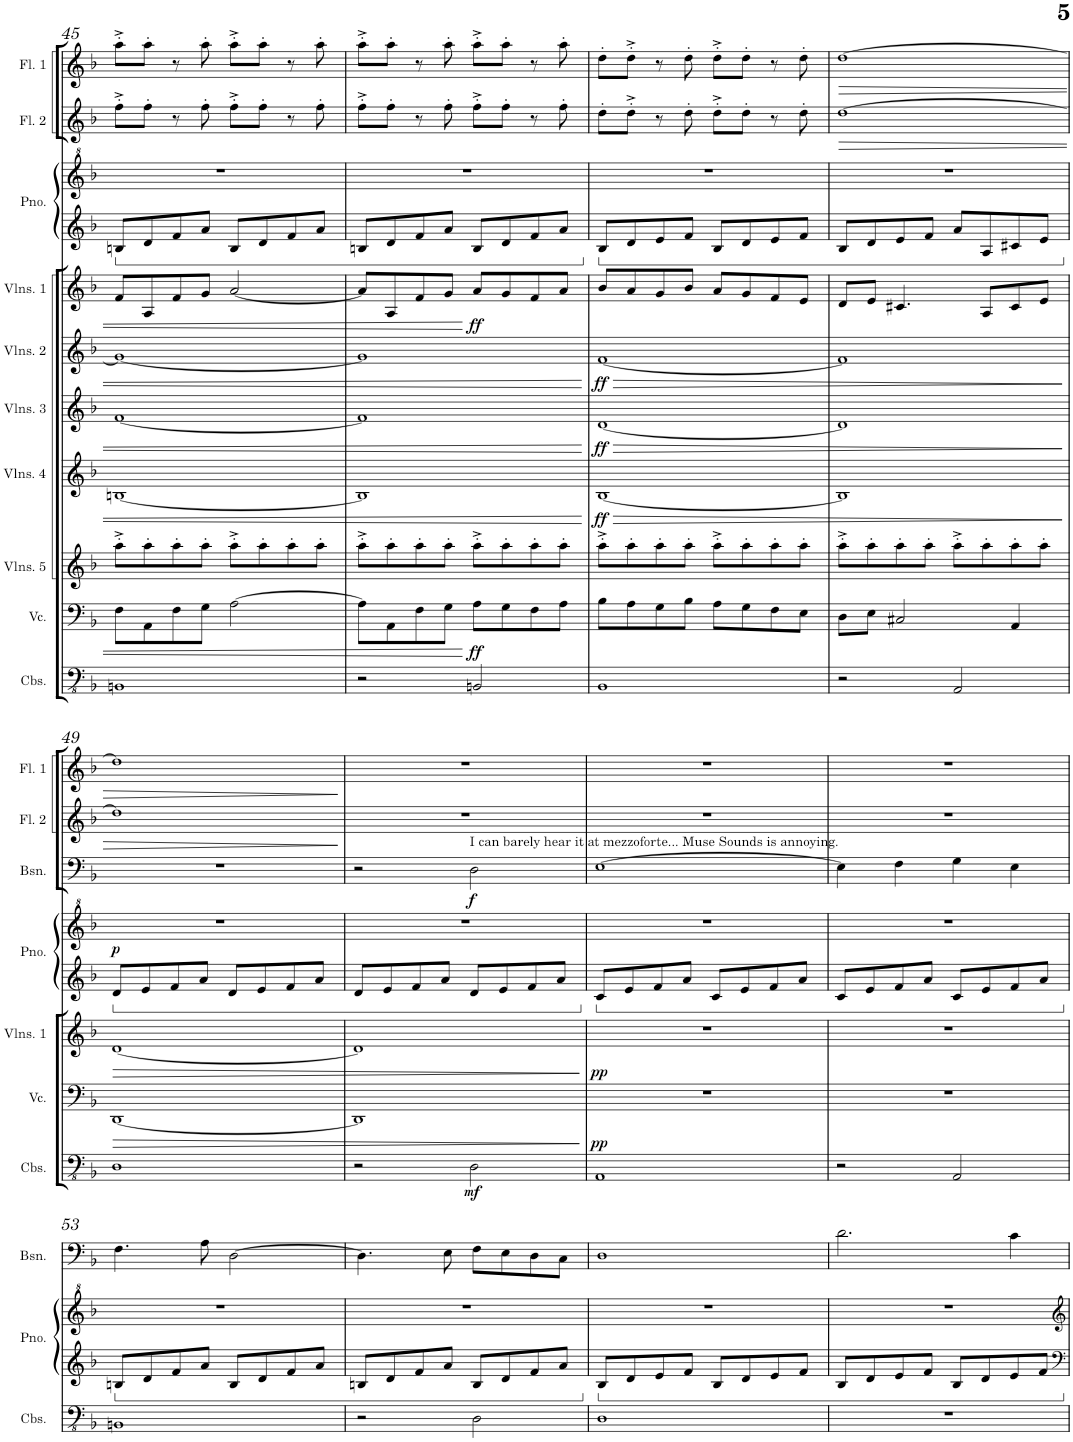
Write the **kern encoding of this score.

**kern	**dynam	**kern	**dynam	**kern	**kern	**dynam	**kern	**dynam	**kern	**dynam	**kern	**dynam	**kern	**kern	**dynam	**kern	**dynam	**kern	**dynam	**kern	**dynam	**kern
*part12	*part12	*part11	*part11	*part10	*part9	*part9	*part8	*part8	*part7	*part7	*part6	*part6	*part5	*part5	*part5	*part4	*part4	*part3	*part3	*part2	*part2	*part1
*staff13	*staff13	*staff12	*staff12	*staff11	*staff10	*staff10	*staff9	*staff9	*staff8	*staff8	*staff7	*staff7	*staff6	*staff5	*staff5/6	*staff4	*staff4	*staff3	*staff3	*staff2	*staff2	*staff1
*I"Contrabasses	*	*I"Violoncello	*	*I"Violins 5	*I"Violins 4	*	*I"Violins 3	*	*I"Violins 2	*	*I"Violins 1	*	*I"Piano	*	*	*I"Bassoon	*	*I"Flute 2	*	*I"Flute 1	*	*I"Piccolo
*I'Cbs.	*	*I'Vc.	*	*I'Vlns. 5	*I'Vlns. 4	*	*I'Vlns. 3	*	*I'Vlns. 2	*	*I'Vlns. 1	*	*I'Pno.	*	*	*I'Bsn.	*	*I'Fl. 2	*	*I'Fl. 1	*	*I'Picc.
!!LO:PB:g=z
*clefFv4	*	*clefF4	*	*clefG2	*clefG2	*	*clefG2	*	*clefG2	*	*clefG2	*	*clefG2	*clefG^2	*	*clefF4	*	*clefG2	*	*clefG2	*	*clefG^2
*	*	*	*	*	*	*	*	*	*	*	*	*	*	*	*	*	*	*	*	*	*	*Trd-7c-12
*k[b-]	*	*k[b-]	*	*k[b-]	*k[b-]	*	*k[b-]	*	*k[b-]	*	*k[b-]	*	*k[b-]	*k[b-]	*	*k[b-]	*	*k[b-]	*	*k[b-]	*	*k[b-]
*M4/4	*	*M4/4	*	*M4/4	*M4/4	*	*M4/4	*	*M4/4	*	*M4/4	*	*M4/4	*M4/4	*	*M4/4	*	*M4/4	*	*M4/4	*	*M4/4
=45	=45	=45	=45	=45	=45	=45	=45	=45	=45	=45	=45	=45	=45	=45	=45	=45	=45	=45	=45	=45	=45	=45
1BBBn	.	8F\L	.	8aa'^\L	[1Bn	.	[1f	.	1g_	.	8f/L	.	8Bn/L	1r	.	1r	.	8ff'^\L	.	8aa'^\L	.	1r
.	.	8AA\	.	8aa'\	.	.	.	.	.	.	8A/	.	8d/	.	.	.	.	8ff'\J	.	8aa'\J	.	.
.	.	8F\	.	8aa'\	.	.	.	.	.	.	8f/	.	8f/	.	.	.	.	8r	.	8r	.	.
.	.	8G\J	.	8aa'\J	.	.	.	.	.	.	8g/J	.	8a/J	.	.	.	.	8ff'\	.	8aa'\	.	.
.	.	[2A\	.	8aa'^\L	.	.	.	.	.	.	[2a/	.	8B/L	.	.	.	.	8ff'^\L	.	8aa'^\L	.	.
.	.	.	.	8aa'\	.	.	.	.	.	.	.	.	8d/	.	.	.	.	8ff'\J	.	8aa'\J	.	.
.	.	.	.	8aa'\	.	.	.	.	.	.	.	.	8f/	.	.	.	.	8r	.	8r	.	.
.	.	.	.	8aa'\J	.	.	.	.	.	.	.	.	8a/J	.	.	.	.	8ff'\	.	8aa'\	.	.
=46	=46	=46	=46	=46	=46	=46	=46	=46	=46	=46	=46	=46	=46	=46	=46	=46	=46	=46	=46	=46	=46	=46
2r	.	8A\L]	.	8aa'^\L	1B]	.	1f]	.	1g]	.	8a/L]	.	8Bn/L	1r	.	1r	.	8ff'^\L	.	8aa'^\L	.	1r
.	.	8AA\	.	8aa'\	.	.	.	.	.	.	8A/	.	8d/	.	.	.	.	8ff'\J	.	8aa'\J	.	.
.	.	8F\	.	8aa'\	.	.	.	.	.	.	8f/	.	8f/	.	.	.	.	8r	.	8r	.	.
.	.	8G\J	.	8aa'\J	.	.	.	.	.	.	8g/J	.	8a/J	.	.	.	.	8ff'\	.	8aa'\	.	.
!	!	!	!LO:DY:b	!	!	!	!	!	!	!	!	!LO:DY:b	!	!	!	!	!	!	!	!	!	!
2BBBn/	.	8A\L	ff	8aa'^\L	.	.	.	.	.	.	8a/L	ff	8B/L	.	.	.	.	8ff'^\L	.	8aa'^\L	.	.
.	.	8G\	.	8aa'\	.	.	.	.	.	.	8g/	.	8d/	.	.	.	.	8ff'\J	.	8aa'\J	.	.
.	.	8F\	.	8aa'\	.	.	.	.	.	.	8f/	.	8f/	.	.	.	.	8r	.	8r	.	.
.	.	8A\J	.	8aa'\J	.	.	.	.	.	.	8a/J	.	8a/J	.	.	.	.	8ff'\	.	8aa'\	.	.
=47	=47	=47	=47	=47	=47	=47	=47	=47	=47	=47	=47	=47	=47	=47	=47	=47	=47	=47	=47	=47	=47	=47
!	!	!	!	!	!	!LO:HP:b	!	!LO:HP:b	!	!LO:HP:b	!	!	!	!	!	!	!	!	!	!	!	!
!	!	!	!	!	!	!LO:DY:n=1:b	!	!LO:DY:n=1:b	!	!LO:DY:n=1:b	!	!	!	!	!	!	!	!	!	!	!	!
1BBB-	.	8B-\L	.	8aa'^\L	[1B-	> ff	[1d	> ff	[1f	> ff	8b-/L	.	8B-/L	1r	.	1r	.	8dd'\L	.	8dd'\L	.	1r
.	.	8A\	.	8aa'\	.	.	.	.	.	.	8a/	.	8d/	.	.	.	.	8dd'^\J	.	8dd'^\J	.	.
.	.	8G\	.	8aa'\	.	.	.	.	.	.	8g/	.	8e/	.	.	.	.	8r	.	8r	.	.
.	.	8B-\J	.	8aa'\J	.	.	.	.	.	.	8b-/J	.	8f/J	.	.	.	.	8dd'\	.	8dd'\	.	.
.	.	8A\L	.	8aa'^\L	.	.	.	.	.	.	8a/L	.	8B-/L	.	.	.	.	8dd'^\L	.	8dd'^\L	.	.
.	.	8G\	.	8aa'\	.	.	.	.	.	.	8g/	.	8d/	.	.	.	.	8dd'\J	.	8dd'\J	.	.
.	.	8F\	.	8aa'\	.	.	.	.	.	.	8f/	.	8e/	.	.	.	.	8r	.	8r	.	.
.	.	8E\J	.	8aa'\J	.	.	.	.	.	.	8e/J	.	8f/J	.	.	.	.	8dd'\	.	8dd'\	.	.
=48	=48	=48	=48	=48	=48	=48	=48	=48	=48	=48	=48	=48	=48	=48	=48	=48	=48	=48	=48	=48	=48	=48
!	!	!	!	!	!	!	!	!	!	!	!	!	!	!	!	!	!	!	!LO:HP:b	!	!LO:HP:b	!
2r	.	8D\L	.	8aa'^\L	1B-]	.	1d]	.	1f]	.	8d/L	.	8B-/L	1r	.	1r	.	[1dd	>	[1dd	>	1r
.	.	8E\J	.	8aa'\	.	.	.	.	.	.	8e/J	.	8d/	.	.	.	.	.	.	.	.	.
.	.	2C#X/	.	8aa'\	.	.	.	.	.	.	4.c#X/	.	8e/	.	.	.	.	.	.	.	.	.
.	.	.	.	8aa'\J	.	.	.	.	.	.	.	.	8f/J	.	.	.	.	.	.	.	.	.
2AAA/	.	.	.	8aa'^\L	.	.	.	.	.	.	.	.	8a/L	.	.	.	.	.	.	.	.	.
.	.	.	.	8aa'\	.	.	.	.	.	.	8A/L	.	8A/	.	.	.	.	.	.	.	.	.
.	.	4AA/	.	8aa'\	.	.	.	.	.	.	8c#/	.	8c#X/	.	.	.	.	.	.	.	.	.
.	.	.	.	8aa'\J	.	.	.	.	.	.	8e/J	.	8e/J	.	.	.	.	.	.	.	.	.
.	.	.	.	.	.	]	.	]	.	]	.	.	.	.	.	.	.	.	.	.	.	.
!!LO:LB:g=z
=49	=49	=49	=49	=49	=49	=49	=49	=49	=49	=49	=49	=49	=49	=49	=49	=49	=49	=49	=49	=49	=49	=49
!	!	!	!LO:HP:b	!	!	!	!	!	!	!	!	!LO:HP:b	!	!	!LO:DY:b	!	!	!	!	!	!	!
1DD	.	[1DD	>	1r	1r	.	1r	.	1r	.	[1d	>	8d/L	1r	p	1r	.	1dd]	.	1dd]	.	1r
.	.	.	.	.	.	.	.	.	.	.	.	.	8e/	.	.	.	.	.	.	.	.	.
.	.	.	.	.	.	.	.	.	.	.	.	.	8f/	.	.	.	.	.	.	.	.	.
.	.	.	.	.	.	.	.	.	.	.	.	.	8a/J	.	.	.	.	.	.	.	.	.
.	.	.	.	.	.	.	.	.	.	.	.	.	8d/L	.	.	.	.	.	.	.	.	.
.	.	.	.	.	.	.	.	.	.	.	.	.	8e/	.	.	.	.	.	.	.	.	.
.	.	.	.	.	.	.	.	.	.	.	.	.	8f/	.	.	.	.	.	.	.	.	.
.	.	.	.	.	.	.	.	.	.	.	.	.	8a/J	.	.	.	.	.	.	.	.	.
.	.	.	.	.	.	.	.	.	.	.	.	.	.	.	.	.	.	.	]	.	]	.
=50	=50	=50	=50	=50	=50	=50	=50	=50	=50	=50	=50	=50	=50	=50	=50	=50	=50	=50	=50	=50	=50	=50
2r	.	1DD]	.	1r	1r	.	1r	.	1r	.	1d]	.	8d/L	1r	.	2r	.	1r	.	1r	.	1r
.	.	.	.	.	.	.	.	.	.	.	.	.	8e/	.	.	.	.	.	.	.	.	.
.	.	.	.	.	.	.	.	.	.	.	.	.	8f/	.	.	.	.	.	.	.	.	.
.	.	.	.	.	.	.	.	.	.	.	.	.	8a/J	.	.	.	.	.	.	.	.	.
!	!	!	!	!	!	!	!	!	!	!	!	!	!	!	!	!LO:TX:a:t=I can barely hear it at mezzoforte... Muse Sounds is annoying.	!	!	!	!	!	!
!	!LO:DY:b	!	!	!	!	!	!	!	!	!	!	!	!	!	!	!	!LO:DY:b	!	!	!	!	!
2DD\	mf	.	.	.	.	.	.	.	.	.	.	.	8d/L	.	.	2D\	f	.	.	.	.	.
.	.	.	.	.	.	.	.	.	.	.	.	.	8e/	.	.	.	.	.	.	.	.	.
.	.	.	.	.	.	.	.	.	.	.	.	.	8f/	.	.	.	.	.	.	.	.	.
.	.	.	.	.	.	.	.	.	.	.	.	.	8a/J	.	.	.	.	.	.	.	.	.
.	.	.	]	.	.	.	.	.	.	.	.	]	.	.	.	.	.	.	.	.	.	.
=51	=51	=51	=51	=51	=51	=51	=51	=51	=51	=51	=51	=51	=51	=51	=51	=51	=51	=51	=51	=51	=51	=51
!	!	!	!LO:DY:b	!	!	!	!	!	!	!	!	!LO:DY:b	!	!	!	!	!	!	!	!	!	!
1AAA	.	1r	pp	1r	1r	.	1r	.	1r	.	1r	pp	8c/L	1r	.	[1E	.	1r	.	1r	.	1r
.	.	.	.	.	.	.	.	.	.	.	.	.	8e/	.	.	.	.	.	.	.	.	.
.	.	.	.	.	.	.	.	.	.	.	.	.	8f/	.	.	.	.	.	.	.	.	.
.	.	.	.	.	.	.	.	.	.	.	.	.	8a/J	.	.	.	.	.	.	.	.	.
.	.	.	.	.	.	.	.	.	.	.	.	.	8c/L	.	.	.	.	.	.	.	.	.
.	.	.	.	.	.	.	.	.	.	.	.	.	8e/	.	.	.	.	.	.	.	.	.
.	.	.	.	.	.	.	.	.	.	.	.	.	8f/	.	.	.	.	.	.	.	.	.
.	.	.	.	.	.	.	.	.	.	.	.	.	8a/J	.	.	.	.	.	.	.	.	.
=52	=52	=52	=52	=52	=52	=52	=52	=52	=52	=52	=52	=52	=52	=52	=52	=52	=52	=52	=52	=52	=52	=52
2r	.	1r	.	1r	1r	.	1r	.	1r	.	1r	.	8c/L	1r	.	4E\]	.	1r	.	1r	.	1r
.	.	.	.	.	.	.	.	.	.	.	.	.	8e/	.	.	.	.	.	.	.	.	.
.	.	.	.	.	.	.	.	.	.	.	.	.	8f/	.	.	4F\	.	.	.	.	.	.
.	.	.	.	.	.	.	.	.	.	.	.	.	8a/J	.	.	.	.	.	.	.	.	.
2AAA/	.	.	.	.	.	.	.	.	.	.	.	.	8c/L	.	.	4G\	.	.	.	.	.	.
.	.	.	.	.	.	.	.	.	.	.	.	.	8e/	.	.	.	.	.	.	.	.	.
.	.	.	.	.	.	.	.	.	.	.	.	.	8f/	.	.	4E\	.	.	.	.	.	.
.	.	.	.	.	.	.	.	.	.	.	.	.	8a/J	.	.	.	.	.	.	.	.	.
!!LO:LB:g=z
=53	=53	=53	=53	=53	=53	=53	=53	=53	=53	=53	=53	=53	=53	=53	=53	=53	=53	=53	=53	=53	=53	=53
1BBBn	.	1r	.	1r	1r	.	1r	.	1r	.	1r	.	8Bn/L	1r	.	4.F\	.	1r	.	1r	.	1r
.	.	.	.	.	.	.	.	.	.	.	.	.	8d/	.	.	.	.	.	.	.	.	.
.	.	.	.	.	.	.	.	.	.	.	.	.	8f/	.	.	.	.	.	.	.	.	.
.	.	.	.	.	.	.	.	.	.	.	.	.	8a/J	.	.	8A\	.	.	.	.	.	.
.	.	.	.	.	.	.	.	.	.	.	.	.	8B/L	.	.	[2D\	.	.	.	.	.	.
.	.	.	.	.	.	.	.	.	.	.	.	.	8d/	.	.	.	.	.	.	.	.	.
.	.	.	.	.	.	.	.	.	.	.	.	.	8f/	.	.	.	.	.	.	.	.	.
.	.	.	.	.	.	.	.	.	.	.	.	.	8a/J	.	.	.	.	.	.	.	.	.
=54	=54	=54	=54	=54	=54	=54	=54	=54	=54	=54	=54	=54	=54	=54	=54	=54	=54	=54	=54	=54	=54	=54
2r	.	1r	.	1r	1r	.	1r	.	1r	.	1r	.	8Bn/L	1r	.	4.D\]	.	1r	.	1r	.	1r
.	.	.	.	.	.	.	.	.	.	.	.	.	8d/	.	.	.	.	.	.	.	.	.
.	.	.	.	.	.	.	.	.	.	.	.	.	8f/	.	.	.	.	.	.	.	.	.
.	.	.	.	.	.	.	.	.	.	.	.	.	8a/J	.	.	8E\	.	.	.	.	.	.
2DD\	.	.	.	.	.	.	.	.	.	.	.	.	8B/L	.	.	8F\L	.	.	.	.	.	.
.	.	.	.	.	.	.	.	.	.	.	.	.	8d/	.	.	8E\	.	.	.	.	.	.
.	.	.	.	.	.	.	.	.	.	.	.	.	8f/	.	.	8D\	.	.	.	.	.	.
.	.	.	.	.	.	.	.	.	.	.	.	.	8a/J	.	.	8C\J	.	.	.	.	.	.
=55	=55	=55	=55	=55	=55	=55	=55	=55	=55	=55	=55	=55	=55	=55	=55	=55	=55	=55	=55	=55	=55	=55
1DD	.	1r	.	1r	1r	.	1r	.	1r	.	1r	.	8B-/L	1r	.	1D	.	1r	.	1r	.	1r
.	.	.	.	.	.	.	.	.	.	.	.	.	8d/	.	.	.	.	.	.	.	.	.
.	.	.	.	.	.	.	.	.	.	.	.	.	8e/	.	.	.	.	.	.	.	.	.
.	.	.	.	.	.	.	.	.	.	.	.	.	8f/J	.	.	.	.	.	.	.	.	.
.	.	.	.	.	.	.	.	.	.	.	.	.	8B-/L	.	.	.	.	.	.	.	.	.
.	.	.	.	.	.	.	.	.	.	.	.	.	8d/	.	.	.	.	.	.	.	.	.
.	.	.	.	.	.	.	.	.	.	.	.	.	8e/	.	.	.	.	.	.	.	.	.
.	.	.	.	.	.	.	.	.	.	.	.	.	8f/J	.	.	.	.	.	.	.	.	.
=56	=56	=56	=56	=56	=56	=56	=56	=56	=56	=56	=56	=56	=56	=56	=56	=56	=56	=56	=56	=56	=56	=56
1r	.	1r	.	1r	1r	.	1r	.	1r	.	1r	.	8B-/L	1r	.	2.d\	.	1r	.	1r	.	1r
.	.	.	.	.	.	.	.	.	.	.	.	.	8d/	.	.	.	.	.	.	.	.	.
.	.	.	.	.	.	.	.	.	.	.	.	.	8e/	.	.	.	.	.	.	.	.	.
.	.	.	.	.	.	.	.	.	.	.	.	.	8f/J	.	.	.	.	.	.	.	.	.
.	.	.	.	.	.	.	.	.	.	.	.	.	8B-/L	.	.	.	.	.	.	.	.	.
.	.	.	.	.	.	.	.	.	.	.	.	.	8d/	.	.	.	.	.	.	.	.	.
.	.	.	.	.	.	.	.	.	.	.	.	.	8e/	.	.	4c\	.	.	.	.	.	.
.	.	.	.	.	.	.	.	.	.	.	.	.	8f/J	.	.	.	.	.	.	.	.	.
=	=	=	=	=	=	=	=	=	=	=	=	=	=	=	=	=	=	=	=	=	=	=
*-	*-	*-	*-	*-	*-	*-	*-	*-	*-	*-	*-	*-	*-	*-	*-	*-	*-	*-	*-	*-	*-	*-
